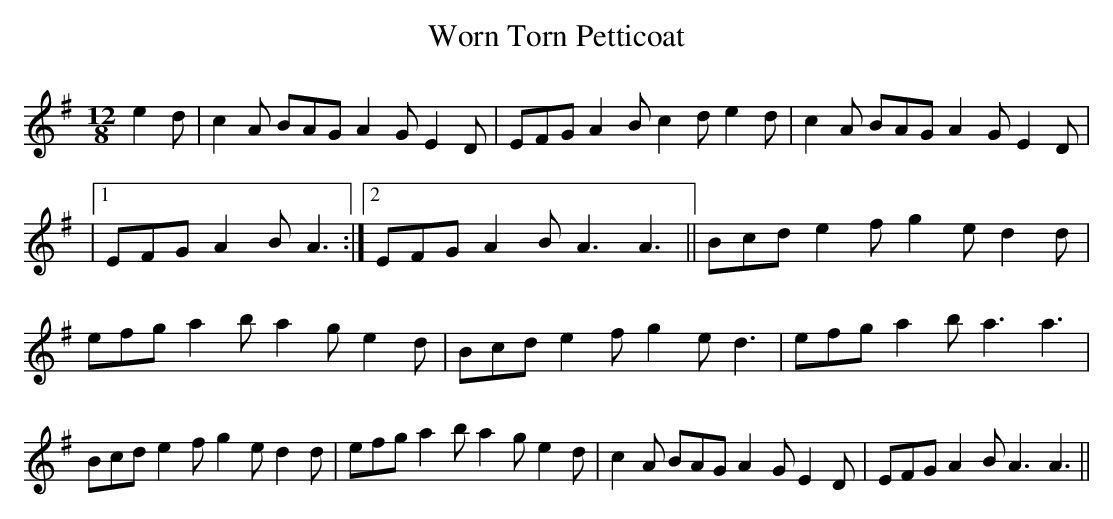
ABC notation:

X:1
T: Worn Torn Petticoat
M: 12/8
L: 1/8
K: Ador
e2 d | c2 A BAG A2 G E2 D | EFG A2 B c2 d e2 d |\
c2 A BAG A2 G E2 D |
|1 EFG A2 B A3 :|2 EFG A2 B A3 A3 ||\
Bcd e2 f g2 e d2 d |
efg a2 b a2 g e2 d |Bcd e2 f g2 e d3 |\
efg a2 b a3 a3 |
Bcd e2 f g2 e d2 d |efg a2 b a2 g e2 d |\
c2 A BAG A2 G E2 D | EFG A2 B A3 A3 ||
